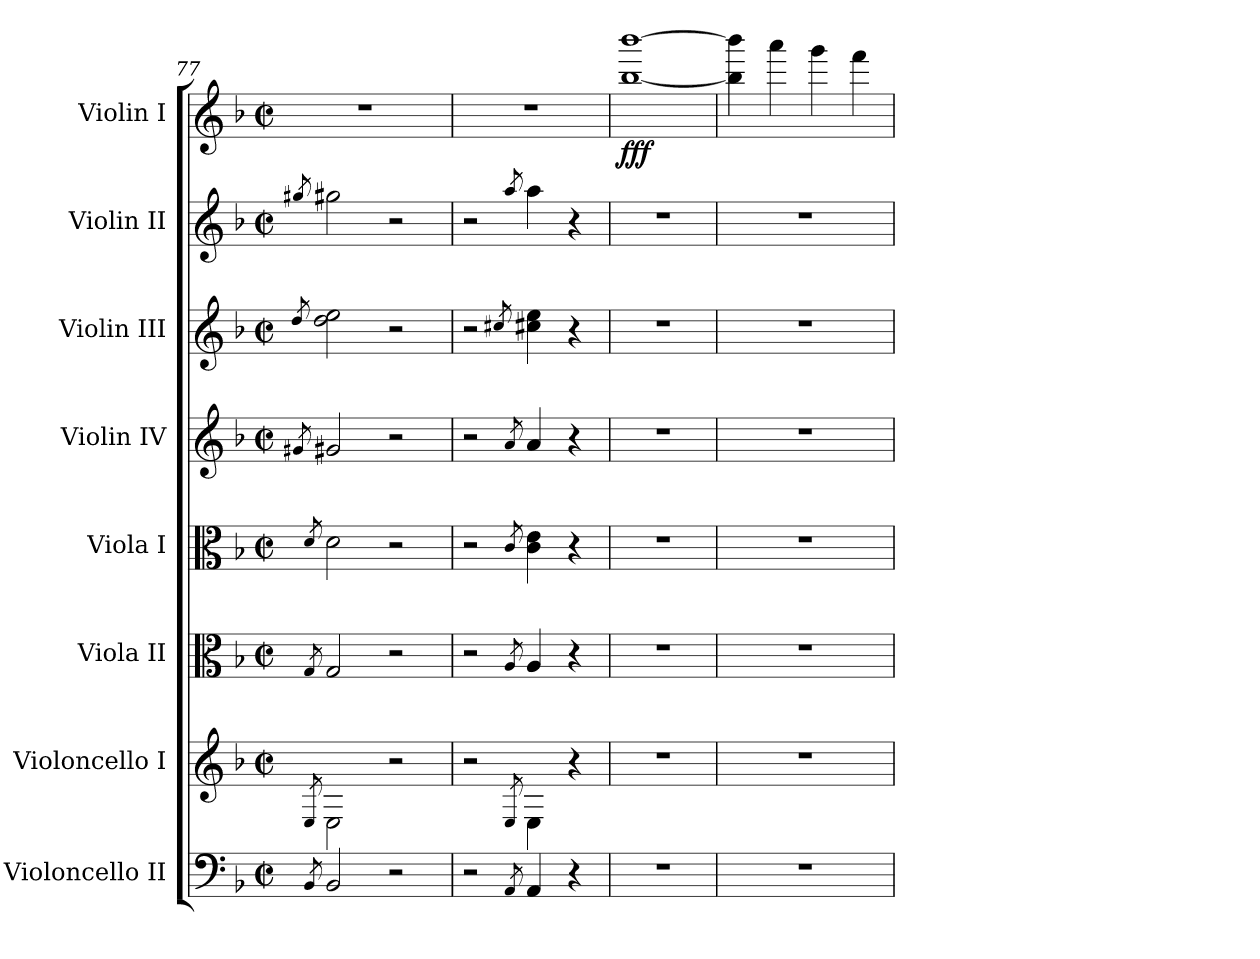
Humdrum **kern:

**kern	**kern	**kern	**kern	**kern	**kern	**kern	**kern	**dynam
*part8	*part7	*part6	*part5	*part4	*part3	*part2	*part1	*part1
*staff8	*staff7	*staff6	*staff5	*staff4	*staff3	*staff2	*staff1	*staff1
*I"Violoncello II	*I"Violoncello I	*I"Viola II	*I"Viola I	*I"Violin IV	*I"Violin III	*I"Violin II	*I"Violin I	*
*I'Vc. II	*I'Vc. I	*I'Vla. II	*I'Vla. I	*I'Vln. IV	*I'Vln. III	*I'Vln. II	*I'Vln. I	*
*clefF4	*clefG2	*clefC3	*clefC3	*clefG2	*clefG2	*clefG2	*clefG2	*
*k[b-]	*k[b-]	*k[b-]	*k[b-]	*k[b-]	*k[b-]	*k[b-]	*k[b-]	*
*M2/2	*M2/2	*M2/2	*M2/2	*M2/2	*M2/2	*M2/2	*M2/2	*
*met(c|)	*met(c|)	*met(c|)	*met(c|)	*met(c|)	*met(c|)	*met(c|)	*met(c|)	*
=77	=77	=77	=77	=77	=77	=77	=77	=77
8qBB-/	8qE/	8qG/	8qd/	8qg#X/	8qdd/	8qgg#X/	.	.
2BB-/	2E\	2G/	2d\	2g#/	2dd\ 2ee\	2gg#\	1r	.
2r	2r	2r	2r	2r	2r	2r	.	.
=78	=78	=78	=78	=78	=78	=78	=78	=78
2r	2r	2r	2r	2r	2r	2r	1r	.
8qAA/	8qE/	8qA/	8qc/	8qa/	8qcc#X/	8qaa/	.	.
4AA/	4E\	4A/	4c\ 4e\	4a/	4cc#\ 4ee\	4aa\	.	.
4r	4r	4r	4r	4r	4r	4r	.	.
=79	=79	=79	=79	=79	=79	=79	=79	=79
!	!	!	!	!	!	!	!	!LO:DY:b
1r	1r	1r	1r	1r	1r	1r	[1bb- [1bbb-	fff
=80	=80	=80	=80	=80	=80	=80	=80	=80
1r	1r	1r	1r	1r	1r	1r	4bb-\] 4bbb-\]	.
.	.	.	.	.	.	.	4aaa\	.
.	.	.	.	.	.	.	4ggg\	.
.	.	.	.	.	.	.	4fff\	.
=	=	=	=	=	=	=	=	=
*-	*-	*-	*-	*-	*-	*-	*-	*-
